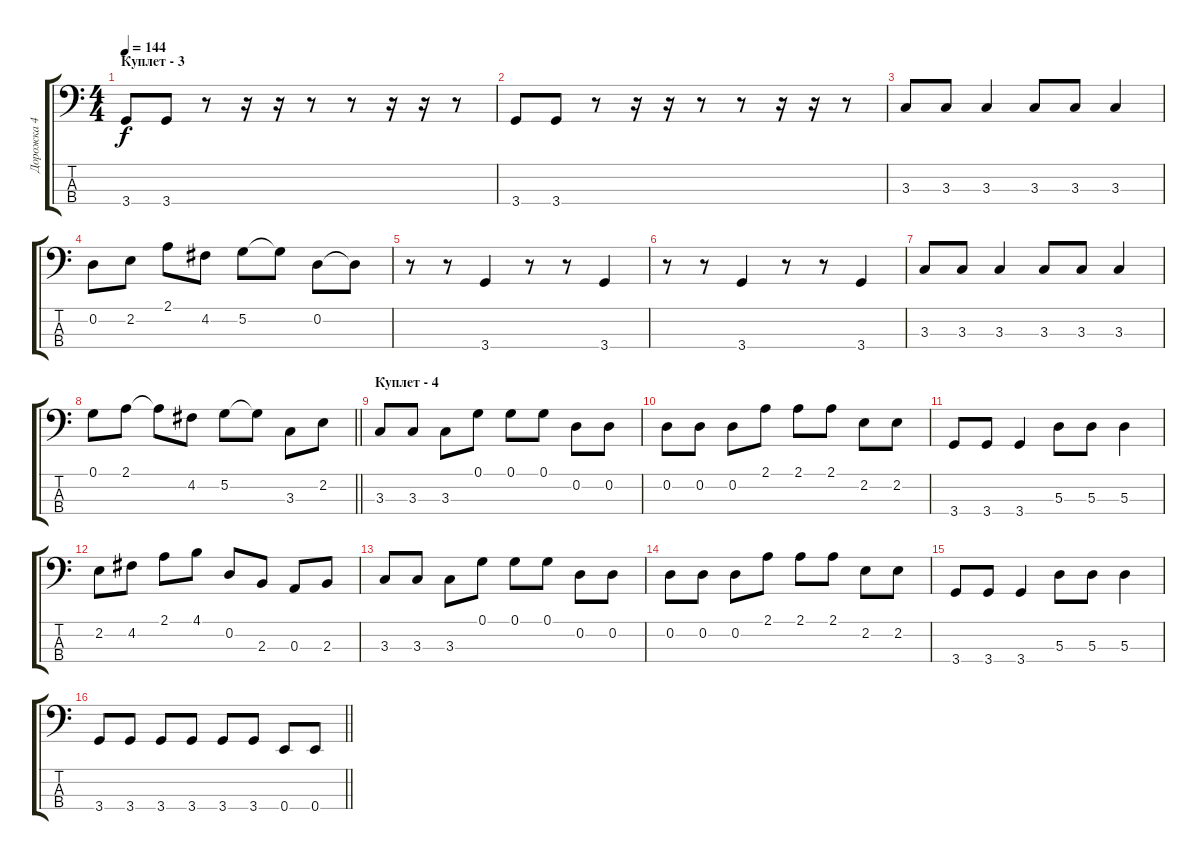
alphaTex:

\track ("Дорожка 4" "Дорожка 4") {instrument electricbassfinger}
\staff {score tabs}
\tuning (G2 D2 A1 E1) {hide}
\ts (4 4)
\section ("" "Куплет - 3")
\tempo 144
\clef f4
\ks c
3.4.8{dy f} 3.4.8 r.8 r.16 r.16 r.8 r.8 r.16 r.16 r.8 |
3.4.8 3.4.8 r.8 r.16 r.16 r.8 r.8 r.16 r.16 r.8 |
3.3.8 3.3.8 3.3.4 3.3.8 3.3.8 3.3.4 |
0.2.8 2.2.8 2.1.8 4.2.8 5.2.8 5.2{t}.8 0.2.8 0.2{t}.8 |
r.8 r.8 3.4.4 r.8 r.8 3.4.4 |
r.8 r.8 3.4.4 r.8 r.8 3.4.4 |
3.3.8 3.3.8 3.3.4 3.3.8 3.3.8 3.3.4 |
\barLineRight lightlight
0.1.8 2.1.8 2.1{t}.8 4.2.8 5.2.8 5.2{t}.8 3.3.8 2.2.8 |
\section ("" "Куплет - 4")
3.3.8 3.3.8 3.3.8 0.1.8 0.1.8 0.1.8 0.2.8 0.2.8 |
0.2.8 0.2.8 0.2.8 2.1.8 2.1.8 2.1.8 2.2.8 2.2.8 |
3.4.8 3.4.8 3.4.4 5.3.8 5.3.8 5.3.4 |
2.2.8 4.2.8 2.1.8 4.1.8 0.2.8 2.3.8 0.3.8 2.3.8 |
3.3.8 3.3.8 3.3.8 0.1.8 0.1.8 0.1.8 0.2.8 0.2.8 |
0.2.8 0.2.8 0.2.8 2.1.8 2.1.8 2.1.8 2.2.8 2.2.8 |
3.4.8 3.4.8 3.4.4 5.3.8 5.3.8 5.3.4 |
\barLineRight lightlight
3.4.8 3.4.8 3.4.8 3.4.8 3.4.8 3.4.8 0.4.8 0.4.8
